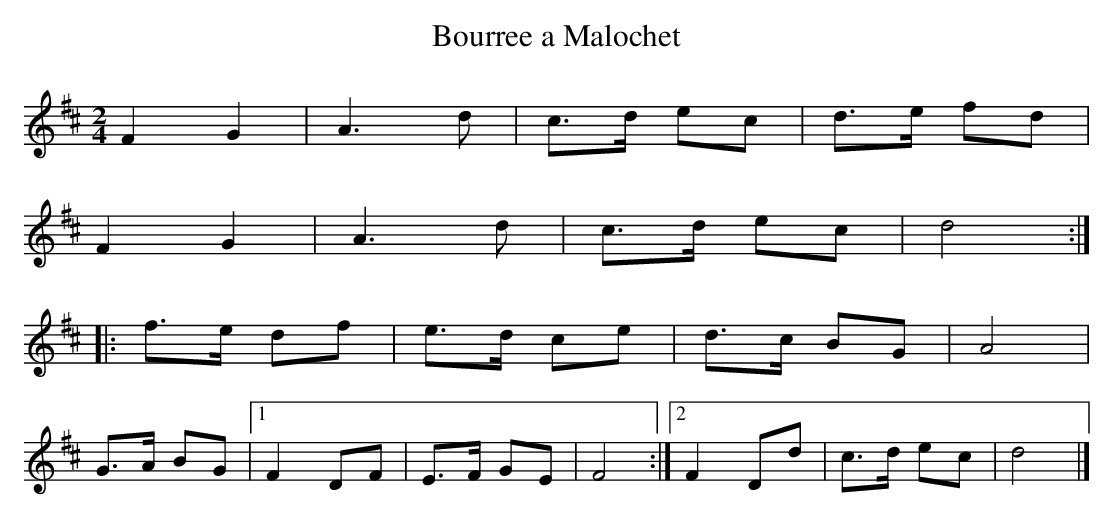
X:1
T:Bourree a Malochet
M:2/4
L:1/8
K:D
F2 G2|A3d|c3/2d/2 ec|d3/2e/2 fd|
F2 G2|A3d|c3/2d/2 ec|d4:|
|:f3/2e/2 df|e3/2d/2 ce|d3/2c/2 BG|A4|
G3/2A/2 BG|1F2 DF|E3/2F/2 GE|F4:|2F2 Dd|c3/2d/2 ec|d4|]
